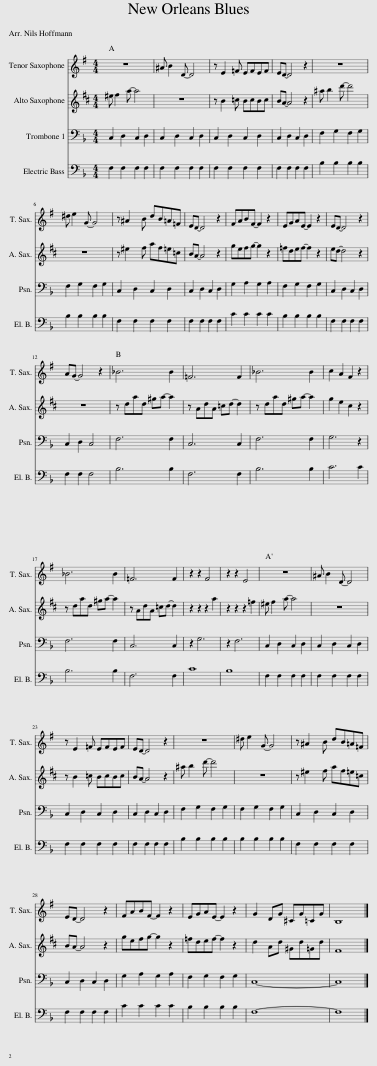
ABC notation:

X:1
%%score 1 2 3 4
L:1/8
M:4/4
I:linebreak $
K:F
V:1 treble transpose=-14
V:2 treble transpose=-9
V:3 bass
V:4 bass transpose=-12
V:1
[K:G] z8 | ^A B2 D- D4 | z E2 =F EFEF | ED- D4 z2 | z8 |$ %5
 ^d e2 G- G4 | z ^A2 B dB=A=F | ED- D4 z2 | FABF- F2 z2 | EGAE- E2 z2 | %10
 ED- D4 z2 |$ AG- G4 z2 | _B6 B2 | =F6 F2 | _B6 B2 | %15
 c2 A2 F2 z2 |$ _B6 B2 | =F6 F2 | z2 z2 F4 | z2 z2 E4 | %20
 z8 | ^A B2 D- D4 |$ z E2 =F EFEF | ED- D4 z2 | z8 | %25
 ^d e2 G- G4 | z ^A2 B dB=A=F |$ ED- D4 z2 | FABF- F2 z2 | EGAE- E2 z2 | %30
 G2 DG ^CG=CG | B,8 |] %32
V:2
[K:D] ^e f2 a- a4 | z8 | z B2 =c BcBc | BA- A4 z2 | ^a b2 d'- d'4 |$ %5
 z8 | z ^e2 f af=e=c | BA- A4 z2 | gefg- g2 z2 | =fdef- f2 z2 | %10
 ed- d4 z2 |$ z8 | z dad ^ga- a2 | z AdA =cd- d2 | z dad ^ga- a2 | %15
 g2 e2 c2 z2 |$ z dad ^ga- a2 | z AdA =cd- d2 | z2 z2 z2 a2 | z2 z2 z2 =f2 | %20
 ^e f2 a- a4 | z8 |$ z B2 =c BcBc | BA- A4 z2 | ^a b2 d'- d'4 | %25
 z8 | z ^e2 f af=e=c |$ BA- A4 z2 | gefg- g2 z2 | =fdef- f2 z2 | %30
 d2 Ad ^Gd=Gd | F8 |] %32
V:3
 C,2 D,2 C,2 D,2 | C,2 D,2 C,2 D,2 | C,2 D,2 C,2 D,2 | C,2 D,2 C,2 D,2 | F,2 G,2 F,2 G,2 |$ %5
 F,2 G,2 F,2 G,2 | C,2 D,2 C,2 D,2 | C,2 D,2 C,2 D,2 | G,2 A,2 G,2 A,2 | F,2 G,2 F,2 G,2 | %10
 C,2 D,2 C,2 D,2 |$ C,2 D,2 C,4 | F,6 F,2 | C,6 C,2 | F,6 F,2 | %15
 G,6 z2 |$ F,6 F,2 | C,6 C,2 | z2 G,6 | z2 F,6 | %20
 C,2 D,2 C,2 D,2 | C,2 D,2 C,2 D,2 |$ C,2 D,2 C,2 D,2 | C,2 D,2 C,2 D,2 | F,2 G,2 F,2 G,2 | %25
 F,2 G,2 F,2 G,2 | C,2 D,2 C,2 D,2 |$ C,2 D,2 C,2 D,2 | G,2 A,2 G,2 A,2 | F,2 G,2 F,2 G,2 | %30
 C,8- | C,8 |] %32
V:4
 F,2 F,2 F,2 F,2 | F,2 F,2 F,2 F,2 | F,2 F,2 F,2 F,2 | F,2 F,2 F,2 F,2 | B,2 B,2 B,2 B,2 |$ %5
 B,2 B,2 B,2 B,2 | F,2 F,2 F,2 F,2 | F,2 F,2 F,2 F,2 | C2 C2 C2 C2 | B,2 B,2 B,2 B,2 | %10
 F,2 F,2 F,2 F,2 |$ F,2 F,2 F,4 | B,6 B,2 | F,6 F,2 | B,6 B,2 | %15
 C6 C2 |$ B,6 B,2 | F,6 F,2 | C8 | B,8 | %20
 F,2 F,2 F,2 F,2 | F,2 F,2 F,2 F,2 |$ F,2 F,2 F,2 F,2 | F,2 F,2 F,2 F,2 | B,2 B,2 B,2 B,2 | %25
 B,2 B,2 B,2 B,2 | F,2 F,2 F,2 F,2 |$ F,2 F,2 F,2 F,2 | C2 C2 C2 C2 | B,2 B,2 B,2 B,2 | %30
 F,8- | F,8 |] %32
